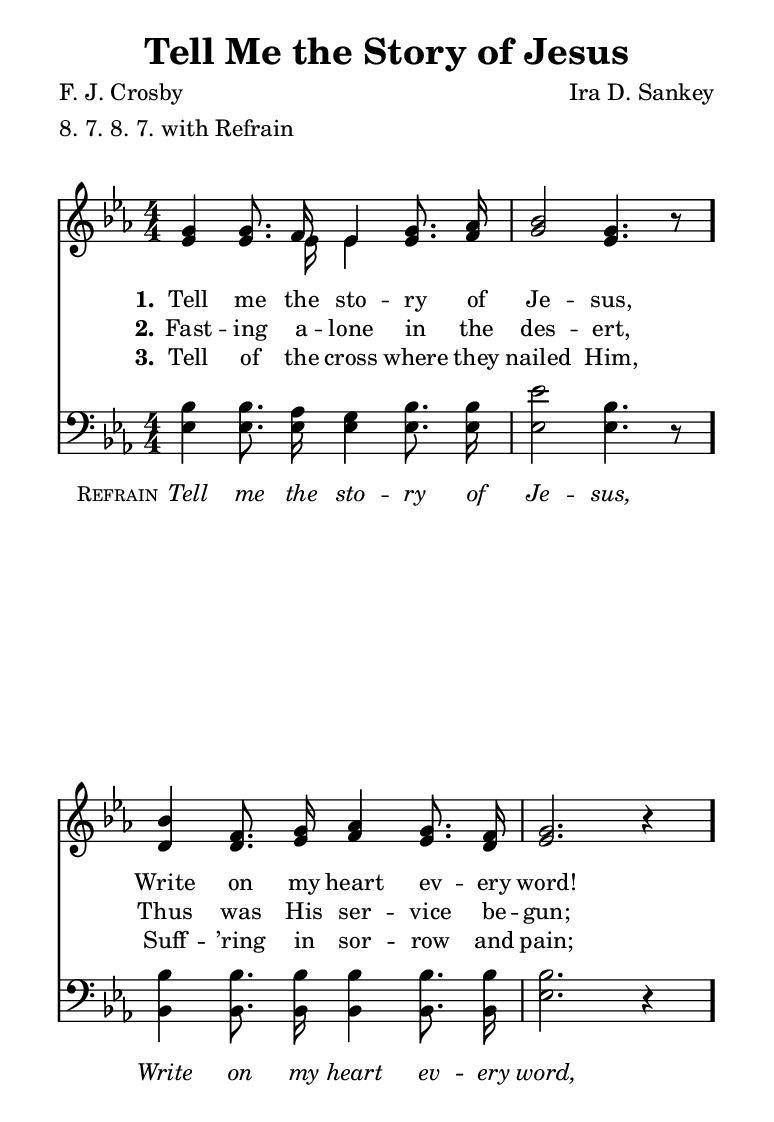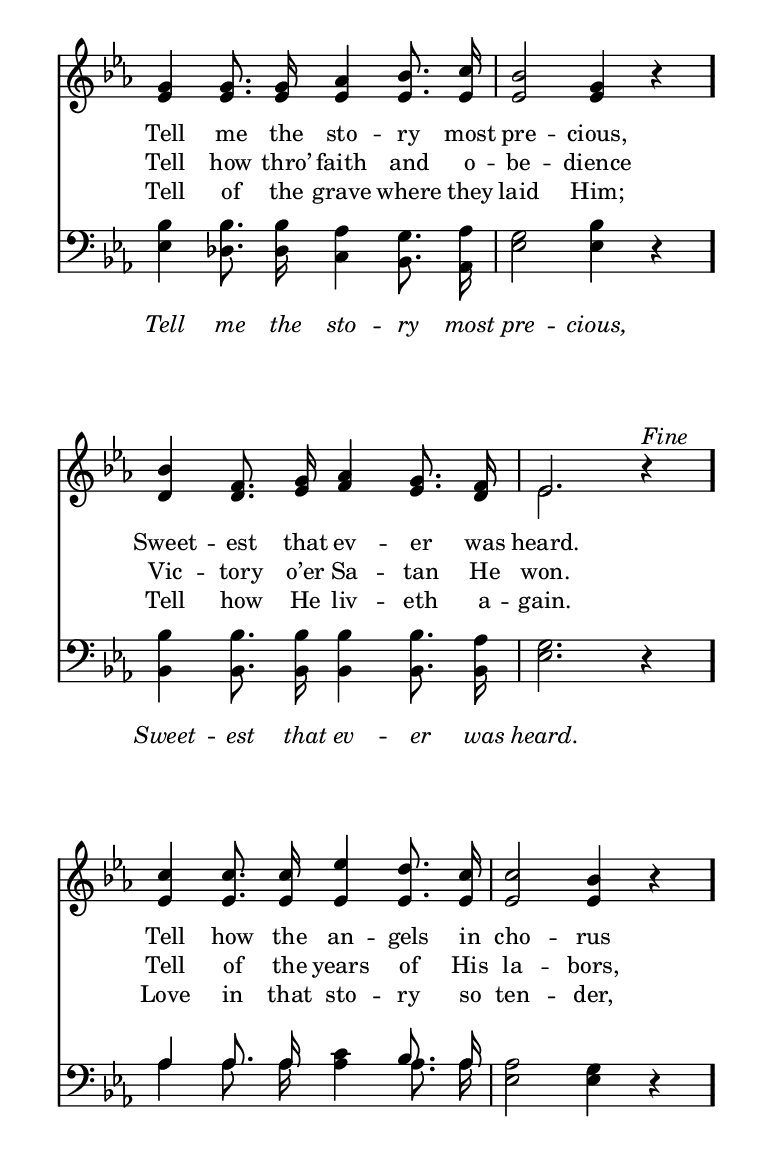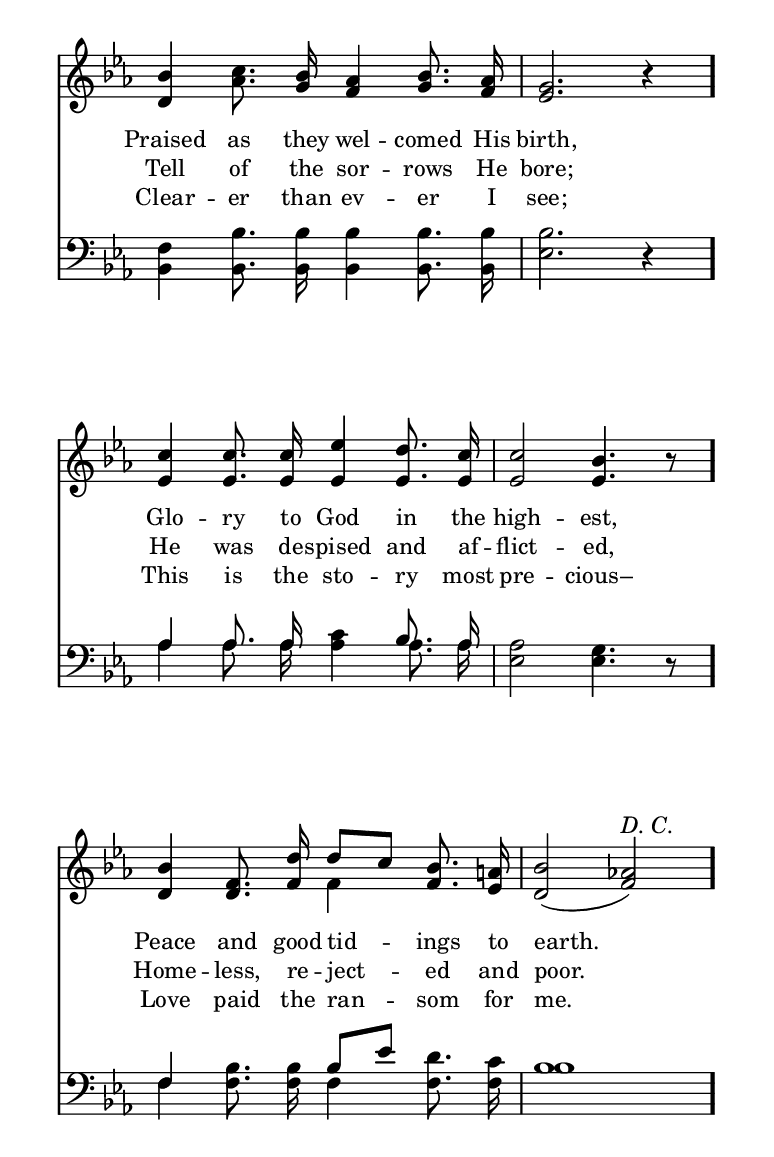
\include "common/global.ily"
\paper {
  \include "common/paper.ily"
}

\header{
  hymnnumber = "358"
  title = "Tell Me the Story of Jesus"
  tunename = ""
  meter = "8. 7. 8. 7. with Refrain"
  poet = "F. J. Crosby"
  composer = "Ira D. Sankey"
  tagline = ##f
}

global = {
  \include "common/overrides.ily"
  \override Staff.TimeSignature.style = #'numbered
  \time 4/4
  \override Score.MetronomeMark.transparent = ##t % hide all fermata changes too
  \tempo 4=80
  \key ees \major
  \autoBeamOff
}

patternA = { c4 c8. c16 c4 c8. c16 | } % s2 s4. r8

refrainNotesSoprano = {
\global
\relative c'' {

  \changePitch \patternA { g g f ees g aes | } bes2 g4. r8
  \changePitch \patternA { bes f g aes g f | } g2. r4
  \changePitch \patternA { g g g aes bes c | } bes2 g4 r4
  \changePitch \patternA { bes f g aes g f | } ees2. r4^\markup{\italic Fine}

}
}

notesSoprano = {
\global
\relative c'' {

  \refrainNotesSoprano
  \changePitch \patternA { c c c ees d c | } c2 bes4 r4
  \changePitch \patternA { bes c bes aes bes aes | } g2. r4
  \changePitch \patternA { c c c ees d c | } c2 bes4. r8
  \changePitch \patternA { bes f d' } d8[ c] bes8. a16 | bes2( aes!)^\markup{\italic {D. C.}} |

  \bar "." % not actually the end, so not "|."

}
}

refrainNotesAlto = {
\global
\relative e' {

  \changePitch \patternA { ees ees ees ees ees f | } g2 ees4. r8
  \changePitch \patternA { d d ees f ees d | } ees2. r4
  \changePitch \patternA { ees ees ees ees ees ees | } ees2 ees4 r4
  \changePitch \patternA { d d ees f ees d | } ees2. r4

}
}

notesAlto = {
\global
\relative e' {

  \refrainNotesAlto
  \changePitch \patternA { ees ees ees ees ees ees | } ees2 ees4 r4
  \changePitch \patternA { d aes' g f g f | } ees2. r4
  \changePitch \patternA { ees ees ees ees ees ees | } ees2 ees4. r8
  \changePitch \patternA { d d f f f ees } d2( f) |

}
}

refrainNotesTenor = {
\global
\relative a {

  \changePitch \patternA { bes bes aes g bes bes | } ees2 bes4. r8
  \changePitch \patternA { bes bes bes bes bes bes | } bes2. r4
  \changePitch \patternA { bes bes bes aes g aes | } g2 bes4 r4
  \changePitch \patternA { bes bes bes bes bes aes | } g2. r4

}
}

notesTenor = {
\global
\relative a {

  \refrainNotesTenor
  \changePitch \patternA { aes aes aes c bes aes | } aes2 g4 r4
  \changePitch \patternA { f bes bes bes bes bes | } bes2. r4
  \changePitch \patternA { aes aes aes c bes aes | } aes2 g4. r8
  \changePitch \patternA { f bes bes } bes8[ ees] d8. c16 | bes1 |

}
}

refrainNotesBass = {
\global
\relative f {

  \changePitch \patternA { ees ees ees ees ees ees | } ees2 ees4. r8
  \changePitch \patternA { bes bes bes bes bes bes | } ees2. r4
  \changePitch \patternA { ees des des c bes aes | } ees'2 ees4 r4
  \changePitch \patternA { bes bes bes bes bes bes | } ees2. r4

}
}

notesBass = {
\global
\relative f {

  \refrainNotesBass
  \changePitch \patternA { aes aes aes aes aes aes | } ees2 ees4 r4
  \changePitch \patternA { bes bes bes bes bes bes | } ees2. r4
  \changePitch \patternA { aes aes aes aes aes aes | } ees2 ees4. r8
  \changePitch \patternA { f f f f f f | } bes1 |

}
}

Refrain = \lyricmode {
\set stanza = \markup \small \normal-text \caps "Refrain"

\italicsOn Tell me the sto -- ry of Je -- sus, \bar "."
Write on my heart ev -- ery word, \bar "." % original has comma here but exclamation point in second line of first verse
Tell me the sto -- ry most pre -- cious, \bar "."
Sweet -- est that ev -- er was heard. \bar "."

}

wordsA = \lyricmode {
\set stanza = "1."

Tell me the sto -- ry of Je -- sus, \bar "."
Write on my heart ev -- ery word! \bar "."
Tell me the sto -- ry most pre -- cious, \bar "."
Sweet -- est that ev -- er was heard. \bar "."
Tell how the an -- gels in cho -- rus \bar "."
Praised as they wel -- comed His birth, \bar "."
Glo -- ry to God in the high -- est, \bar "."
Peace and good tid -- ings to earth. \bar "."

}

wordsB = \lyricmode {
\set stanza = "2."

Fast -- ing a -- lone in the des -- ert,
Thus was His ser -- vice be -- gun;
Tell how thro’ faith and o -- be -- dience
Vic -- tory o’er Sa -- tan He won.
Tell of the years of His la -- bors,
Tell of the sor -- rows He bore;
He was de -- spised and af -- flict -- ed,
Home -- less, re -- ject -- ed and poor.

}

wordsC = \lyricmode {
\set stanza = "3."

Tell of the cross where they nailed Him,
Suff -- ’ring in sor -- row and pain;
Tell of the grave where they laid Him;
Tell how He liv -- eth a -- gain.
Love in that sto -- ry so ten -- der,
Clear -- er than ev -- er I see;
This is the sto -- ry most pre -- cious–
Love paid the ran -- som for me.

}

\score {
  \context ChoirStaff <<
    \context Staff = upper <<
      \set Staff.autoBeaming = ##f
      \set ChoirStaff.systemStartDelimiter = #'SystemStartBar
      \set ChoirStaff.printPartCombineTexts = ##f
      \partcombine #'(2 . 9) \notesSoprano \notesAlto
      \context NullVoice = sopranos { \voiceOne << \notesSoprano >> }
      \context NullVoice = altos { \voiceTwo << \notesAlto >> }
      \context Lyrics = one   \lyricsto sopranos \wordsA
      \context Lyrics = two   \lyricsto sopranos \wordsB
      \context Lyrics = three \lyricsto sopranos \wordsC
    >>
    \context Staff = men <<
      \set Staff.autoBeaming = ##f
      \clef bass
      \set ChoirStaff.printPartCombineTexts = ##f
      \partcombine #'(2 . 9) \notesTenor \notesBass
      \context NullVoice = tenors { \voiceOne << \notesTenor >> }
      \context NullVoice = basses { \voiceTwo << \notesBass >> }
    >>
    \new Lyrics \with { alignBelowContext = men } \lyricsto sopranos \Refrain
  >>
  \layout {
    \include "common/layout.ily"
  }
}

\score {
  \context ChoirStaff <<
    \context Staff = upper <<
      \context Voice = sopranos { \voiceOne { \notesSoprano \refrainNotesSoprano } }
      \context Voice = altos { \voiceTwo { \notesAlto \refrainNotesAlto } }
    >>
    \context Staff = men <<
      \clef bass
      \context Voice = tenors { \voiceOne { \notesTenor \refrainNotesTenor } }
      \context Voice = basses { \voiceTwo { \notesBass \refrainNotesBass } }
    >>
  >>
  \midi{
    \include "common/midi.ily"
  }
}

\version "2.19.49"  % necessary for upgrading to future LilyPond versions.

% vi:set et ts=2 sw=2 ai nocindent syntax=lilypond:
